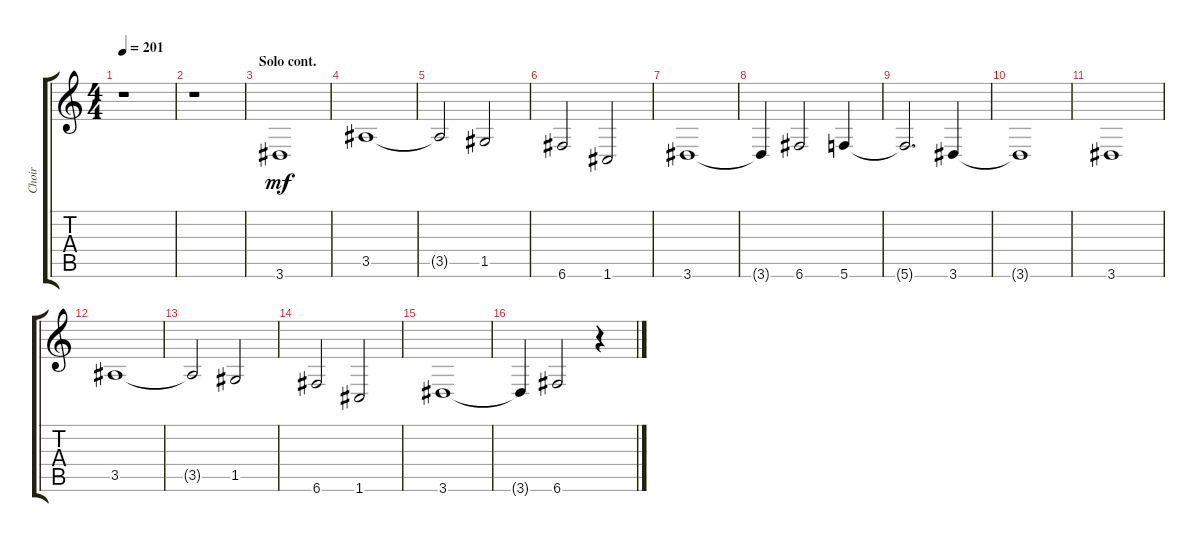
\track ("Choir" "Choir") {instrument electricguitarclean}
\staff {score tabs}
\tuning (D4 A3 F3 C3 G2 C2) {hide}
\ts (4 4)
\tempo 201
\clef g2
\ks aminor
r.1{dy mf} |
r.1 |
\section ("" "Solo cont.")
3.6.1 |
3.5.1 |
3.5{t}.2 1.5.2 |
6.6.2 1.6.2 |
3.6.1 |
3.6{t}.4 6.6.2 5.6.4 |
5.6{t}.2{d} 3.6.4 |
3.6{t}.1 |
3.6.1 |
3.5.1 |
3.5{t}.2 1.5.2 |
6.6.2 1.6.2 |
3.6.1 |
3.6{t}.4 6.6.2 r.4
